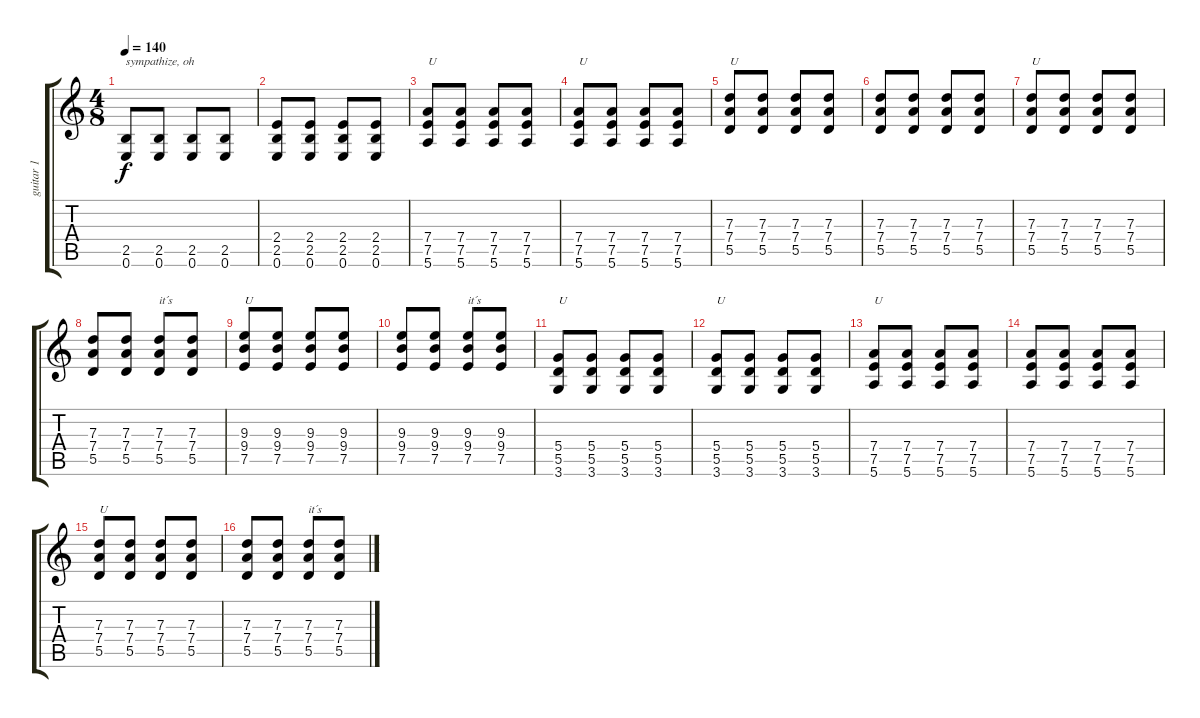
\track ("guitar 1" "guitar 1") {instrument distortionguitar}
\staff {score tabs}
\tuning (E4 B3 G3 D3 A2 E2) {hide}
\ts (4 8)
\tempo 140
\clef g2
\ks c
(2.5 0.6).8{txt "sympathize, oh" dy f} (2.5 0.6).8 (2.5 0.6).8 (2.5 0.6).8 |
(2.4 2.5 0.6).8 (2.4 2.5 0.6).8 (2.4 2.5 0.6).8 (2.4 2.5 0.6).8 |
(7.4 7.5 5.6).8{txt "U"} (7.4 7.5 5.6).8 (7.4 7.5 5.6).8 (7.4 7.5 5.6).8 |
(7.4 7.5 5.6).8{txt "U"} (7.4 7.5 5.6).8 (7.4 7.5 5.6).8 (7.4 7.5 5.6).8 |
(7.3 7.4 5.5).8{txt "U"} (7.3 7.4 5.5).8 (7.3 7.4 5.5).8 (7.3 7.4 5.5).8 |
(7.3 7.4 5.5).8 (7.3 7.4 5.5).8 (7.3 7.4 5.5).8 (7.3 7.4 5.5).8 |
(7.3 7.4 5.5).8{txt "U"} (7.3 7.4 5.5).8 (7.3 7.4 5.5).8 (7.3 7.4 5.5).8 |
(7.3 7.4 5.5).8 (7.3 7.4 5.5).8 (7.3 7.4 5.5).8{txt "it´s "} (7.3 7.4 5.5).8 |
(9.3 9.4 7.5).8{txt "U"} (9.3 9.4 7.5).8 (9.3 9.4 7.5).8 (9.3 9.4 7.5).8 |
(9.3 9.4 7.5).8 (9.3 9.4 7.5).8 (9.3 9.4 7.5).8{txt "it´s "} (9.3 9.4 7.5).8 |
(5.4 5.5 3.6).8{txt "U"} (5.4 5.5 3.6).8 (5.4 5.5 3.6).8 (5.4 5.5 3.6).8 |
(5.4 5.5 3.6).8{txt "U"} (5.4 5.5 3.6).8 (5.4 5.5 3.6).8 (5.4 5.5 3.6).8 |
(7.4 7.5 5.6).8{txt "U"} (7.4 7.5 5.6).8 (7.4 7.5 5.6).8 (7.4 7.5 5.6).8 |
(7.4 7.5 5.6).8 (7.4 7.5 5.6).8 (7.4 7.5 5.6).8 (7.4 7.5 5.6).8 |
(7.3 7.4 5.5).8{txt "U"} (7.3 7.4 5.5).8 (7.3 7.4 5.5).8 (7.3 7.4 5.5).8 |
(7.3 7.4 5.5).8 (7.3 7.4 5.5).8 (7.3 7.4 5.5).8{txt "it´s "} (7.3 7.4 5.5).8
